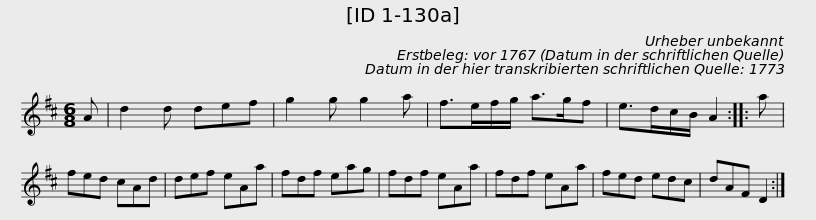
X:1
L:1/8
M:6/8
I:linebreak $
K:D
V:1 treble
V:1
 A | d2 d def | g2 g g2 a | f>ef/g/ a>gf | e>dc/B/ A2 :: %5
 a | fed cAd | def eAa |$ fdf eag | fdf eAa | %10
 fdf eAa | fed edc | dAF D2 :| %13
